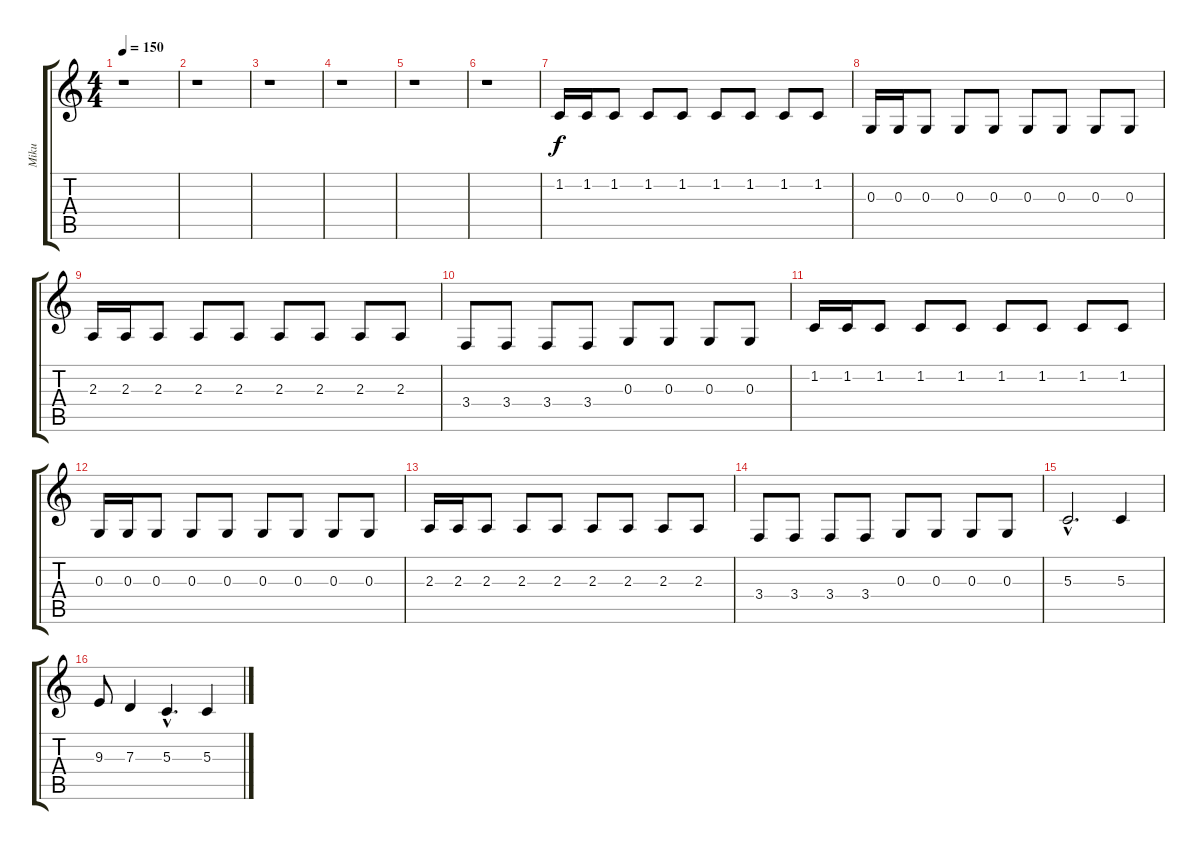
\track ("Miku" "Miku") {instrument altosax}
\staff {score tabs}
\tuning (E4 B3 G3 D3 A2 E2) {hide}
\ts (4 4)
\tempo 150
\clef g2
\ks c
r.1{dy f} |
r.1 |
r.1 |
r.1 |
r.1 |
r.1 |
1.2.16 1.2.16 1.2.8 1.2.8 1.2.8 1.2.8 1.2.8 1.2.8 1.2.8 |
0.3.16 0.3.16 0.3.8 0.3.8 0.3.8 0.3.8 0.3.8 0.3.8 0.3.8 |
2.3.16 2.3.16 2.3.8 2.3.8 2.3.8 2.3.8 2.3.8 2.3.8 2.3.8 |
3.4.8 3.4.8 3.4.8 3.4.8 0.3.8 0.3.8 0.3.8 0.3.8 |
1.2.16 1.2.16 1.2.8 1.2.8 1.2.8 1.2.8 1.2.8 1.2.8 1.2.8 |
0.3.16 0.3.16 0.3.8 0.3.8 0.3.8 0.3.8 0.3.8 0.3.8 0.3.8 |
2.3.16 2.3.16 2.3.8 2.3.8 2.3.8 2.3.8 2.3.8 2.3.8 2.3.8 |
3.4.8 3.4.8 3.4.8 3.4.8 0.3.8 0.3.8 0.3.8 0.3.8 |
5.3{hac}.2{d} 5.3.4 |
9.3.8 7.3.4 5.3{hac}.4{d} 5.3.4
